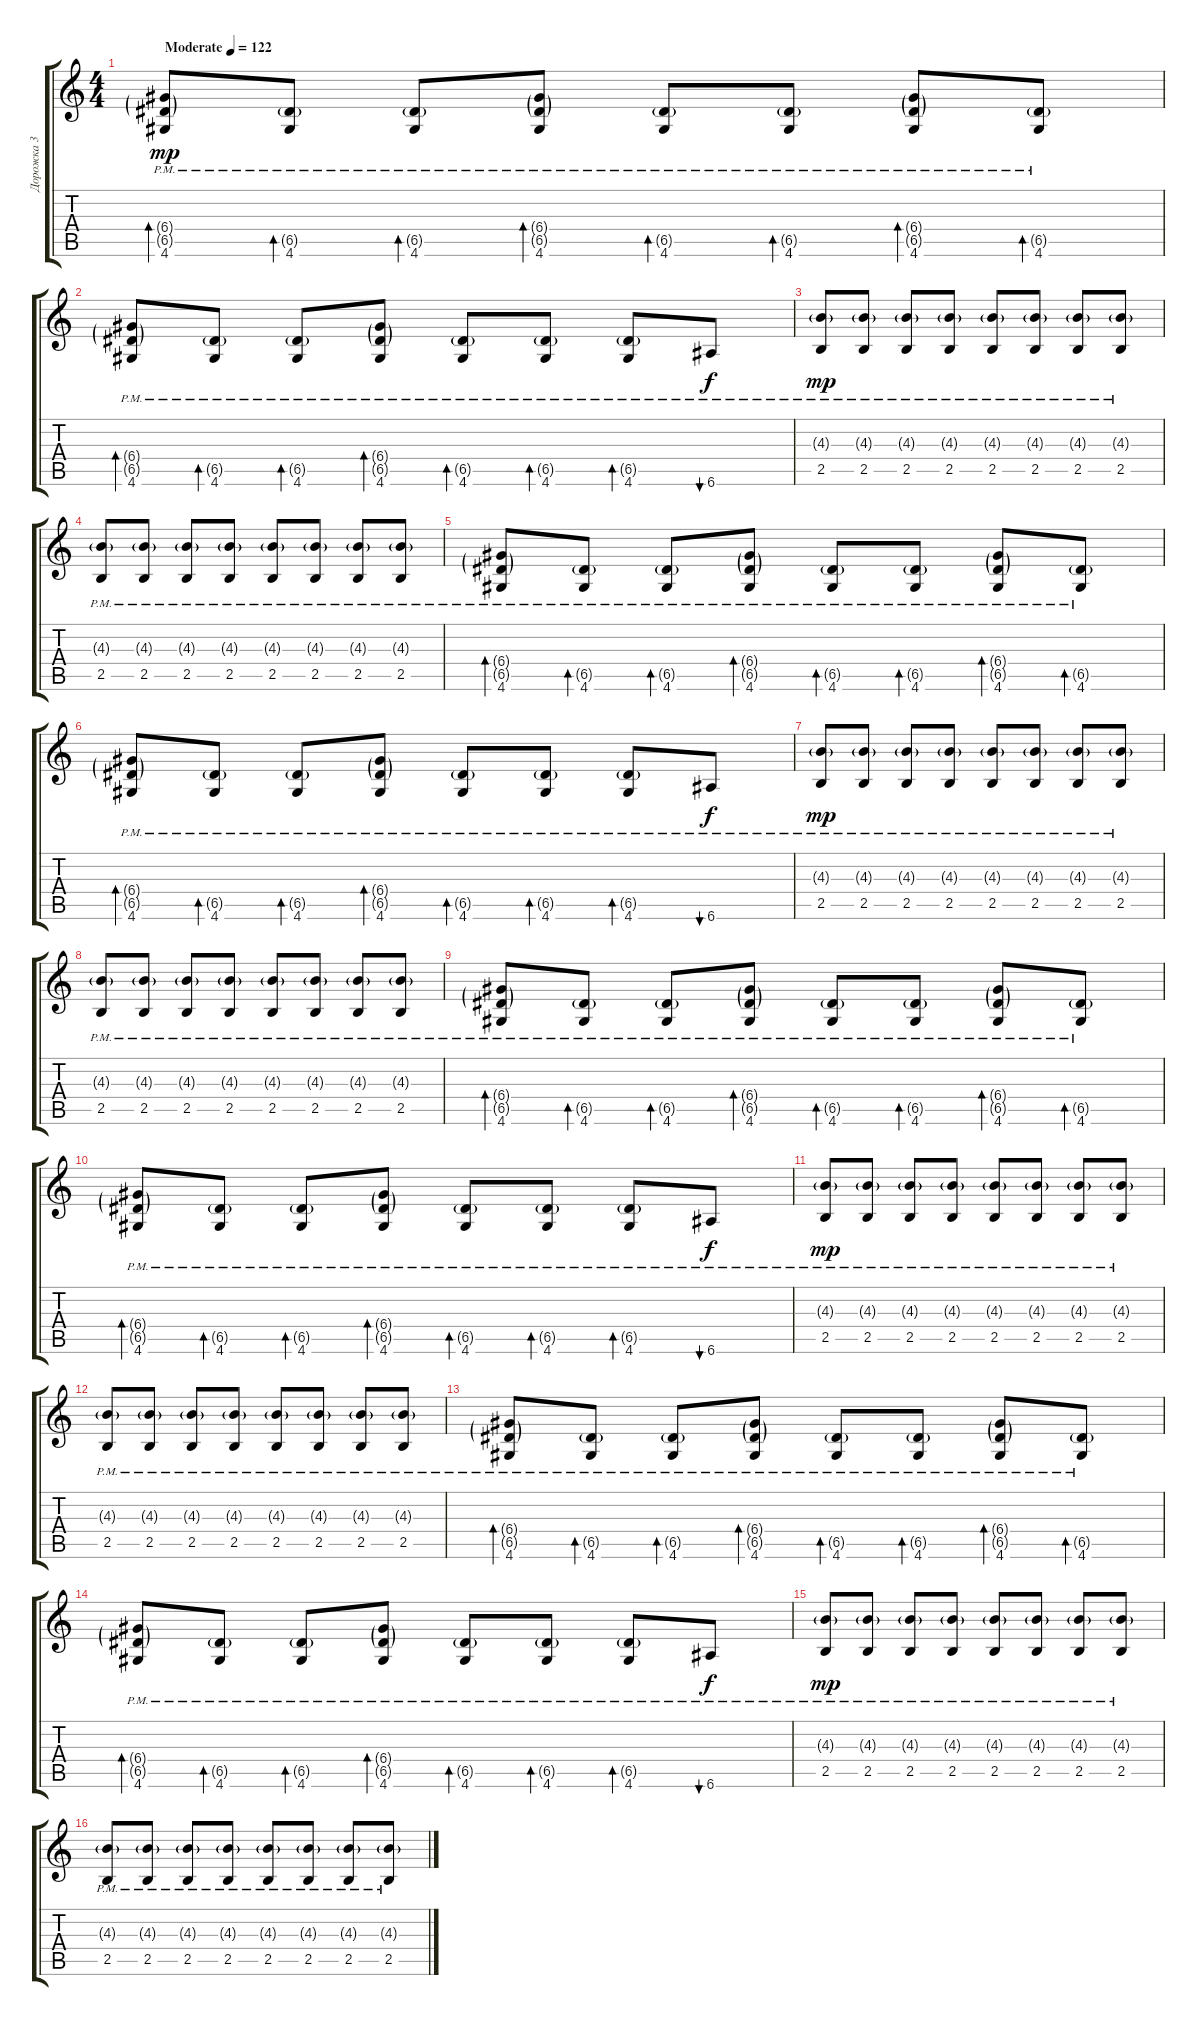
\track ("Дорожка 3" "Дорожка 3") {instrument electricguitarjazz}
\staff {score tabs}
\tuning (E4 B3 G3 D3 A2 E2) {hide}
\ts (4 4)
\tempo (122 "Moderate")
\clef g2
\ks c
(6.4{g pm} 6.5{g pm} 4.6{pm}).8{bd 60 dy mp instrument electricguitarjazz} (6.5{g pm} 4.6{pm}).8{bd 60} (6.5{g pm} 4.6{pm}).8{bd 60} (6.4{g pm} 6.5{g pm} 4.6{pm}).8{bd 60} (6.5{g pm} 4.6{pm}).8{bd 60} (6.5{g pm} 4.6{pm}).8{bd 60} (6.4{g pm} 6.5{g pm} 4.6{pm}).8{bd 60} (6.5{g pm} 4.6{pm}).8{bd 60} |
(6.4{g pm} 6.5{g pm} 4.6{pm}).8{bd 60} (6.5{g pm} 4.6{pm}).8{bd 60} (6.5{g pm} 4.6{pm}).8{bd 60} (6.4{g pm} 6.5{g pm} 4.6{pm}).8{bd 60} (6.5{g pm} 4.6{pm}).8{bd 60} (6.5{g pm} 4.6{pm}).8{bd 60} (6.5{g pm} 4.6{pm}).8{bd 60} 6.6{pm}.8{bu 60 dy f} |
(4.3{g pm} 2.5{pm}).8{dy mp} (4.3{g pm} 2.5{pm}).8 (4.3{g pm} 2.5{pm}).8 (4.3{g pm} 2.5{pm}).8 (4.3{g pm} 2.5{pm}).8 (4.3{g pm} 2.5{pm}).8 (4.3{g pm} 2.5{pm}).8 (4.3{g pm} 2.5{pm}).8 |
(4.3{g pm} 2.5{pm}).8 (4.3{g pm} 2.5{pm}).8 (4.3{g pm} 2.5{pm}).8 (4.3{g pm} 2.5{pm}).8 (4.3{g pm} 2.5{pm}).8 (4.3{g pm} 2.5{pm}).8 (4.3{g pm} 2.5{pm}).8 (4.3{g pm} 2.5{pm}).8 |
(6.4{g pm} 6.5{g pm} 4.6{pm}).8{bd 60} (6.5{g pm} 4.6{pm}).8{bd 60} (6.5{g pm} 4.6{pm}).8{bd 60} (6.4{g pm} 6.5{g pm} 4.6{pm}).8{bd 60} (6.5{g pm} 4.6{pm}).8{bd 60} (6.5{g pm} 4.6{pm}).8{bd 60} (6.4{g pm} 6.5{g pm} 4.6{pm}).8{bd 60} (6.5{g pm} 4.6{pm}).8{bd 60} |
(6.4{g pm} 6.5{g pm} 4.6{pm}).8{bd 60} (6.5{g pm} 4.6{pm}).8{bd 60} (6.5{g pm} 4.6{pm}).8{bd 60} (6.4{g pm} 6.5{g pm} 4.6{pm}).8{bd 60} (6.5{g pm} 4.6{pm}).8{bd 60} (6.5{g pm} 4.6{pm}).8{bd 60} (6.5{g pm} 4.6{pm}).8{bd 60} 6.6{pm}.8{bu 60 dy f} |
(4.3{g pm} 2.5{pm}).8{dy mp} (4.3{g pm} 2.5{pm}).8 (4.3{g pm} 2.5{pm}).8 (4.3{g pm} 2.5{pm}).8 (4.3{g pm} 2.5{pm}).8 (4.3{g pm} 2.5{pm}).8 (4.3{g pm} 2.5{pm}).8 (4.3{g pm} 2.5{pm}).8 |
(4.3{g pm} 2.5{pm}).8 (4.3{g pm} 2.5{pm}).8 (4.3{g pm} 2.5{pm}).8 (4.3{g pm} 2.5{pm}).8 (4.3{g pm} 2.5{pm}).8 (4.3{g pm} 2.5{pm}).8 (4.3{g pm} 2.5{pm}).8 (4.3{g pm} 2.5{pm}).8 |
(6.4{g pm} 6.5{g pm} 4.6{pm}).8{bd 60} (6.5{g pm} 4.6{pm}).8{bd 60} (6.5{g pm} 4.6{pm}).8{bd 60} (6.4{g pm} 6.5{g pm} 4.6{pm}).8{bd 60} (6.5{g pm} 4.6{pm}).8{bd 60} (6.5{g pm} 4.6{pm}).8{bd 60} (6.4{g pm} 6.5{g pm} 4.6{pm}).8{bd 60} (6.5{g pm} 4.6{pm}).8{bd 60} |
(6.4{g pm} 6.5{g pm} 4.6{pm}).8{bd 60} (6.5{g pm} 4.6{pm}).8{bd 60} (6.5{g pm} 4.6{pm}).8{bd 60} (6.4{g pm} 6.5{g pm} 4.6{pm}).8{bd 60} (6.5{g pm} 4.6{pm}).8{bd 60} (6.5{g pm} 4.6{pm}).8{bd 60} (6.5{g pm} 4.6{pm}).8{bd 60} 6.6{pm}.8{bu 60 dy f} |
(4.3{g pm} 2.5{pm}).8{dy mp} (4.3{g pm} 2.5{pm}).8 (4.3{g pm} 2.5{pm}).8 (4.3{g pm} 2.5{pm}).8 (4.3{g pm} 2.5{pm}).8 (4.3{g pm} 2.5{pm}).8 (4.3{g pm} 2.5{pm}).8 (4.3{g pm} 2.5{pm}).8 |
(4.3{g pm} 2.5{pm}).8 (4.3{g pm} 2.5{pm}).8 (4.3{g pm} 2.5{pm}).8 (4.3{g pm} 2.5{pm}).8 (4.3{g pm} 2.5{pm}).8 (4.3{g pm} 2.5{pm}).8 (4.3{g pm} 2.5{pm}).8 (4.3{g pm} 2.5{pm}).8 |
(6.4{g pm} 6.5{g pm} 4.6{pm}).8{bd 60} (6.5{g pm} 4.6{pm}).8{bd 60} (6.5{g pm} 4.6{pm}).8{bd 60} (6.4{g pm} 6.5{g pm} 4.6{pm}).8{bd 60} (6.5{g pm} 4.6{pm}).8{bd 60} (6.5{g pm} 4.6{pm}).8{bd 60} (6.4{g pm} 6.5{g pm} 4.6{pm}).8{bd 60} (6.5{g pm} 4.6{pm}).8{bd 60} |
(6.4{g pm} 6.5{g pm} 4.6{pm}).8{bd 60} (6.5{g pm} 4.6{pm}).8{bd 60} (6.5{g pm} 4.6{pm}).8{bd 60} (6.4{g pm} 6.5{g pm} 4.6{pm}).8{bd 60} (6.5{g pm} 4.6{pm}).8{bd 60} (6.5{g pm} 4.6{pm}).8{bd 60} (6.5{g pm} 4.6{pm}).8{bd 60} 6.6{pm}.8{bu 60 dy f} |
(4.3{g pm} 2.5{pm}).8{dy mp} (4.3{g pm} 2.5{pm}).8 (4.3{g pm} 2.5{pm}).8 (4.3{g pm} 2.5{pm}).8 (4.3{g pm} 2.5{pm}).8 (4.3{g pm} 2.5{pm}).8 (4.3{g pm} 2.5{pm}).8 (4.3{g pm} 2.5{pm}).8 |
(4.3{g pm} 2.5{pm}).8 (4.3{g pm} 2.5{pm}).8 (4.3{g pm} 2.5{pm}).8 (4.3{g pm} 2.5{pm}).8 (4.3{g pm} 2.5{pm}).8 (4.3{g pm} 2.5{pm}).8 (4.3{g pm} 2.5{pm}).8 (4.3{g pm} 2.5{pm}).8
